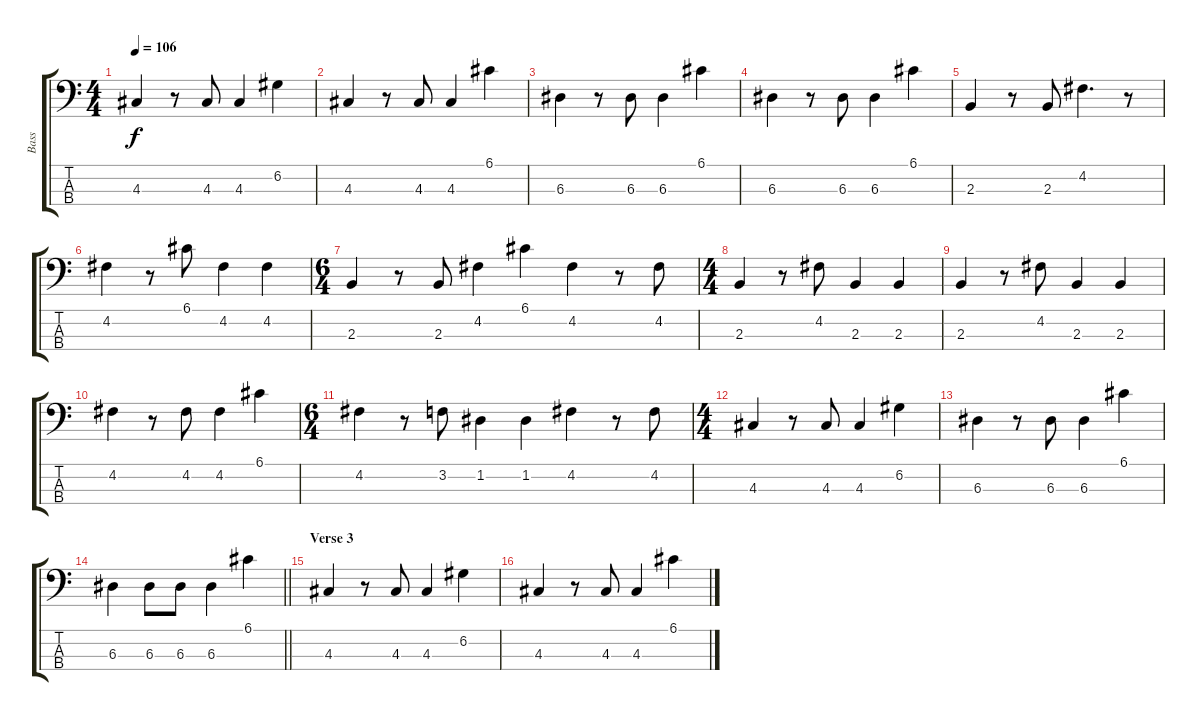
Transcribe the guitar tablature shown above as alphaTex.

\track ("Bass" "Bass") {instrument electricbassfinger}
\staff {score tabs}
\tuning (G2 D2 A1 E1) {hide}
\ts (4 4)
\tempo 106
\clef f4
\ks c
4.3.4{dy f} r.8 4.3.8 4.3.4 6.2.4 |
4.3.4 r.8 4.3.8 4.3.4 6.1.4 |
6.3.4 r.8 6.3.8 6.3.4 6.1.4 |
6.3.4 r.8 6.3.8 6.3.4 6.1.4 |
2.3.4 r.8 2.3.8 4.2.4{d} r.8 |
4.2.4 r.8 6.1.8 4.2.4 4.2.4 |
\ts (6 4)
2.3.4 r.8 2.3.8 4.2.4 6.1.4 4.2.4 r.8 4.2.8 |
\ts (4 4)
2.3.4 r.8 4.2.8 2.3.4 2.3.4 |
2.3.4 r.8 4.2.8 2.3.4 2.3.4 |
4.2.4 r.8 4.2.8 4.2.4 6.1.4 |
\ts (6 4)
4.2.4 r.8 3.2.8 1.2.4 1.2.4 4.2.4 r.8 4.2.8 |
\ts (4 4)
4.3.4 r.8 4.3.8 4.3.4 6.2.4 |
6.3.4 r.8 6.3.8 6.3.4 6.1.4 |
\barLineRight lightlight
6.3.4 6.3.8 6.3.8 6.3.4 6.1.4 |
\section ("" "Verse 3")
4.3.4 r.8 4.3.8 4.3.4 6.2.4 |
4.3.4 r.8 4.3.8 4.3.4 6.1.4
